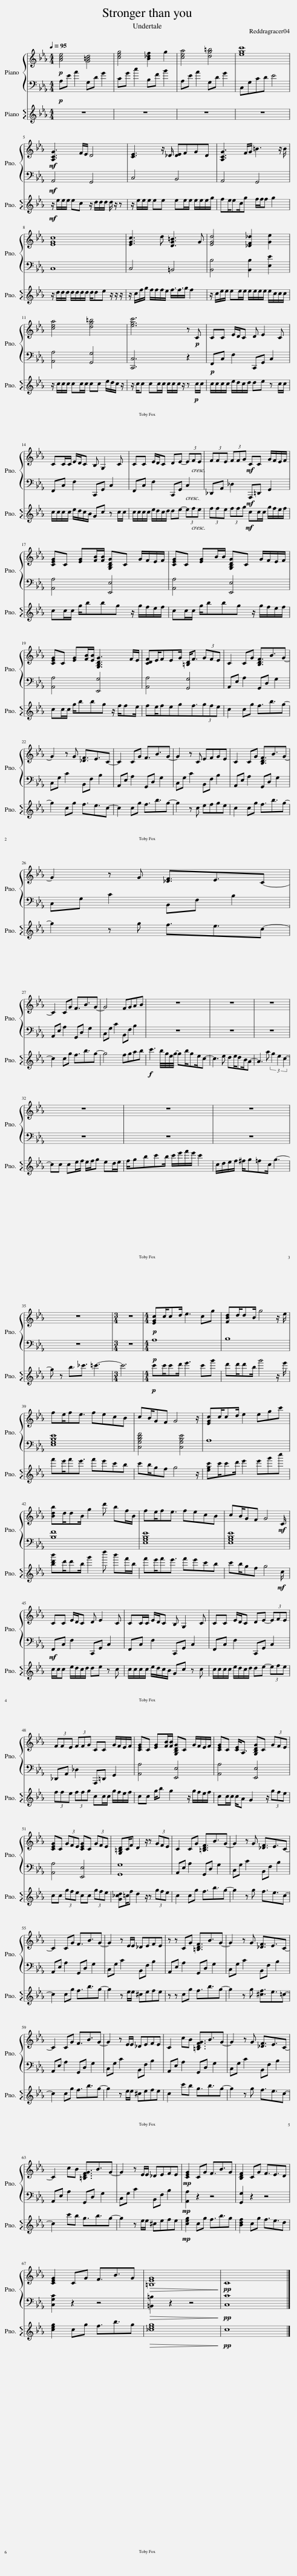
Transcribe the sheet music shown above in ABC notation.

X:1
%%score { 1 | 2 } 3
L:1/8
Q:1/4=95
M:4/4
I:linebreak $
K:Eb
V:1 treble
V:2 bass
V:3 treble
V:1
!p! [Ace]4 [G=Bd]4 | [ceg]4 [B_df]2 g2 | [cea]4 [dg=b]4 | [egc']8 |$!mf! [A,CG]3 F/E/ D4 | %5
 [CE]3 z/ _D/ [DE]FGD | [A,CG]3 F/G/ =B3 z/ B/ |$ [EGc]8 | [EGc]3 d [DG=B]3 G | [EGd]4 [_DF_d]2 [Ge]2 |$ %10
 [cea]4 [dg=b]4 | [egc']6 z!p! C | CC E/D/C D E2 C |$ CC/C/ E/D/C B, G,2 C | CC E/D/C DE- (3EFE | %15
 (3FFE (3FFG!mf! CC G/F/E/F/ |$ [CEG]C [EG][FB]/[FB]/ [G,B,DG]C G/F/E/F/ | [CEG]C [EG]B/B/ [G,B,DG]C G/F/E/F/ |$ [CEG]C [EG][FB]/[EB]/ [G,B,DG]3 F/E/ | [CDF]E/FEG/ [=B,D]<F (3GFE | %20
 C2 CG [B,DF]3/2B3/2G- |$ G2 z G [_DF]3/2E3/2C- | C2 CG F3/2B3/2G- | G2 z C EFGE | C2 CG [B,DF]3/2B3/2G- |$ %25
 G2 z G [_DF]3/2E3/2C- |$ C2 CG F3/2B3/2G- | G4 FGAB | z8 | z8 | %30
 z8 |$ z8 | z8 | z8 |$ z8 | %35
[M:3/4] z6 |[M:4/4]!p! [EGc]c/cd/ e3 cg | [FBd]d/dB/ g4 z/ e/ |$ fe/fe3/2 fecB | cB/GF G4 z/ | %40
 [EGc]c/cd/ e2 egc' |$ [Bdb]d/dB/ g2 d' bf/B/ | fe/fe3/2 fecB | cB/GF G4!mf! C/ |$ CC E/D/C D E2 C | %45
 CC/C/ E/D/C B, G,2 C | CC E/D/C DE- (3EFE |$ (3FFE (3FFG CC G/F/E/F/ | [CEG]C [EG][FB]/[FB]/ [G,B,DG]C G/F/E/F/ | [CEG]C [CE]<A, [G,B,DG]C (3GFE |$ %50
 [CEG]C (3GFE [CEG]C (3GFE | [G,=B,D]C/F D2 z/ z (3GFE | C2 CG [=B,DF]3/2B3/2G- | G2 z G [_DF]3/2E3/2C- |$ C2 CG F3/2B3/2G- | %55
 G2 z E/E/ _DEFE | z z CG [=B,DF]3/2B3/2G- | G2 z G [_DF]3/2E3/2C- |$ C2 CG F3/2B3/2G- | G2 z E/E/ _DEFE | %60
 C2 cB [=B,DFG]3/2B3/2G- | G2 z G [_DF]3/2E3/2C- |$ C2 cB [=B,DFG]3/2B3/2G- | G2 z E/E/ _DEFE |!mp! [CEG]2 CG F3/2B3/2G | %65
 [B,DF]2 CG F3/2E3/2D |$ [CEG]2 CG F3/2B3/2G |!>(! [=B,EG]8!>)! |!pp! C8 |] %69
V:2
!p! A,E A2 G,D G2 | CG c2 B,F B2 | A,E A2 G,D G2 | C,G,CD E4 |$!mf! A,,4 G,,4 | %5
 C,4 B,,4 | A,,4 G,,4 |$ C,8 | C,4 =B,,4 | [B,,B,]4 [B,,B,]2 [E,E]2 |$ %10
 [A,,A,]4 [G,,G,]4 | [C,,C,]6 z2 |!p! F,,C, F,2 C,,G,, C,2 |$ F,,C, F,2 C,,G,, C,2 | F,,C, F,2 C,,G,, C,2 | %15
 _D,,A,, _D,2!mf! A,,,=D,, G,,2 |$ [A,,A,]4 [E,,E,]4 | [A,,A,]4 [E,,E,]4 |$ [A,,A,]4 [E,,G,]4 | [A,,A,]4 [G,,G,]4 | %20
 A,,E, A,2 G,,D, G,2 |$ C,G, C2 B,,F, B,2 | A,,E, A,2 G,,D, G,2 | C,G, C2 B,,F, B,2 | A,,E, A,2 G,,D, G,2 |$ %25
 C,G, C2 B,,F, B,2 |$ A,,E, A,2 G,,D, G,2 | C,G, C2 B,,F, B,2 | z8 | z8 | %30
 z8 |$ z8 | z8 | z8 |$ z8 | %35
[M:3/4] z6 |[M:4/4]!p! A,8 | B,8 |$ [E,G,B,E]8 | [C,G,B,DF]4 [C,G,B,E]4 | %40
 A,8 |$ [B,F]8 | [E,G,B,E]8 | [E,G,B,E]8 |$!mf! F,,C, F,2 C,,G,, C,2 | %45
 F,,C, F,2 C,,G,, C,2 | F,,C, F,2 C,,G,, C,2 |$ _D,,A,, _D,2 A,,,=D,, G,,2 | [A,,A,]4 [E,,E,]4 | [A,,A,]4 [E,,E,]4 |$ %50
 [A,,A,]4 [E,,E,]4 | [G,,G,]8 | A,,E, A,2 G,,D, G,2 | C,G, C2 B,,F, B,2 |$ A,,E, A,2 G,,D, G,2 | %55
 C,G, C2 B,,F, B,2 | A,,E, A,2 G,,D, G,2 | C,G, C2 B,,F, B,2 |$ A,,E, A,2 G,,D, G,2 | C,G, C2 B,,F, B,2 | %60
 A,,E, A,2 G,,D, G,2 | C,G, C2 B,,F, B,2 |$ A,,E, A,2 G,,D, G,2 | C,G, C2 B,,F, B,2 |!mp! [A,,A,]2 z2 z4 | %65
 [G,,G,]2 z2 z4 |$ [C,G,C]2 z2 z4 |!>(! [=B,,=B,]2 z2 z4!>)! |!pp! [C,C]8 |] %69
V:3
 z8 | z8 | z8 | z8 |$!mf! z/ e/e/e/ ec z/ d/d/d/ d/ z/ z | %5
 z/ e/e/e/ ee ee/e/ e/e/e/g/ | fe/ec/g f/f/f g2 |$ z/ d/d/d/ d/d/d/d/ d/de z/ z/ z/ | z/ c/f/g/ f/f/f/e/ f3/4f3/4g/ f2 | z/ c/e/e/ ee/e/ e/e/e/e/ e/c/c/c/ |$ %10
 z/ c/c/c/ cc/c/ cc e/d/c/ z/ | z/ c/c cc/c/ c/c/c/ z/ z!p! c/c/ | c/c/c/c/ e/d/c/d/ de z c/c/ |$ c/c/c/c/ e/d/c/B/ Gc z c/c/ | c/c/c/c/ e/d/c/d/ de- (3efe | %15
 (3ffe (3ffg!mf! cc/c/ g/f/e/f/ |$ cc/c/ g/bbg z/ g/f/e/f/ | cc/c/ g/bbg z/ g/f/e/f/ |$ cc/c/ g/bbg z/ f/fe/ | fe/fegf3/2(3gfe | %20
 c2 cg f3/2b3/2g- |$ g2 cg f3/2e3/2c- | c2 cg f3/2b3/2g- | g2 z c efge | c2 cg f3/2b3/2g- |$ %25
 g2 z g f3/2e3/2c- |$ c2 cg f3/2b3/2g- | g4 fgab |!f! c'3 b/4g/4e/4g/4- gb/ge/c- | c3 e de/dB/A- | %30
 A3 a (3g2 e2 c2- |$ cc ce/f/ e/f/g ed/e/ | f/gbc'b/ c'/e'/f'/e'/ c'2 | c/d/e/f/ ^f/g=fc/ g3- |$ g z b3/2_c'3/2 =c'3- | %35
[M:3/4] c'6 |[M:4/4]!p! c'c'/c'd'/ e'3 c'g' | d'd'/d'b/ g'4 z/ e'/ |$ f'e'/f'e'3/2 f'e'c'b | c'b/gf g4 z/ | %40
 [egc']c'/c'd'/ e'2 e'g'c'' |$ [bd'b']d'/d'b/ g'2 d'' b'f'/b/ | f'e'/f'e'3/2 f'e'c'b | c'b/gf g4!mf! c/ |$ c/c/c e/d/c/d/ de z c | %45
 c/c/c/c/ e/d/c/B/ Gc z c | c/c/c/c/ e/d/c/d/ de- (3efe |$ (3ffe (3ffg cc/c/ g/f/e/f/ | cc g/b g2 z/ g/f/e/f/ | cc/c/ c/A G2 z/ (3gfe |$ %50
 cc (3gfe cc (3gfe | [G_cd]=c/f d2 z/ z (3gfe | c2 cg f3/2b3/2g- | g2 z g f3/2e3/2c- |$ c2 cg f3/2b3/2g- | %55
 g2 z e/e/ ^cefe | z z cg f3/2b3/2g- | g2 z g [^cf]3/2e3/2=c- |$ c2 cg f3/2b3/2g- | g2 z e/e/ ^cefe | %60
 c2 c'b g3/2b3/2g- | g2 z g f3/2e3/2c- |$ c2 c'b g3/2b3/2g- | g2 z e/e/ ^cefe |!mp! [ceg]2 cg f3/2b3/2g | %65
 [Bdf]2 cg f3/2e3/2d |$ [ceg]2 cg f3/2b3/2g |!>(! [_ceg]8!>)! |!pp! c8 |] %69
